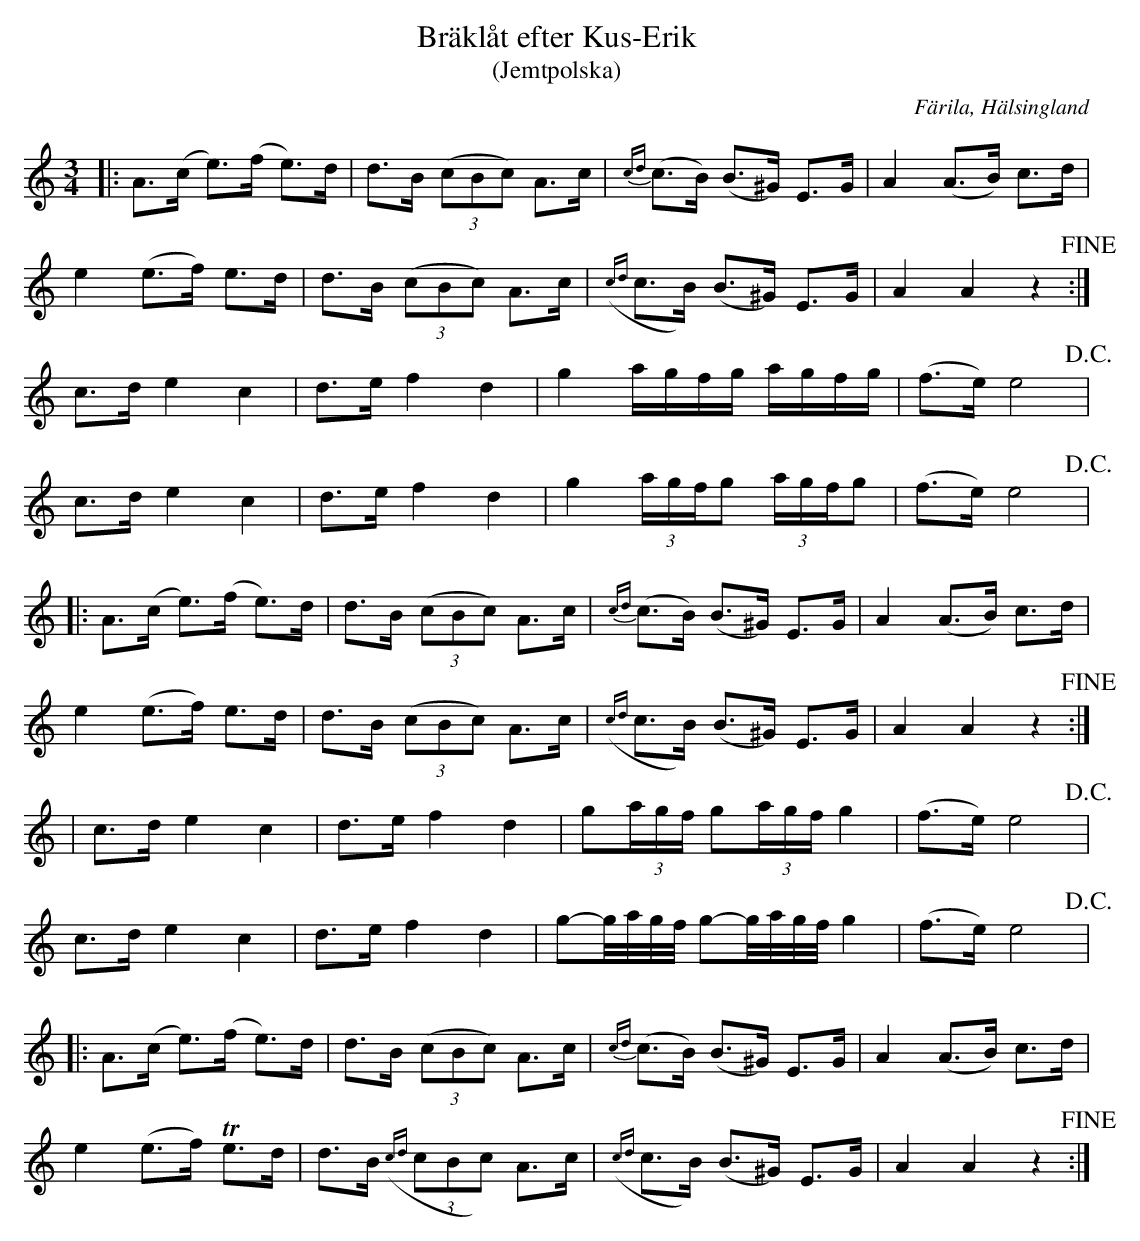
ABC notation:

X:1
T: Bräklåt efter Kus-Erik
T: (Jemtpolska)
O: Färila, Hälsingland
M: 3/4
L: 1/8
K: Am
|:A>(c e>)(f e)>d | d>B ((3cBc) A>c | {cd}(c>B) (B>^G)   E>G      | A2    (A>B) c>d  |
e2   (e>f) e>d  | d>B ((3cBc) A>c | ({cd}c>B)    (B>^G)   E>G      | A2    A2    z2  !fine! :|
K: C
c>d  e2    c2   | d>e f2      d2  | g2        a/g/f/g/ a/g/f/g/ | (f>e) e4 !D.C.!       |
c>d  e2    c2   | d>e f2      d2  | g2        (3a/g/f/g (3a/g/f/g | (f>e) e4 !D.C.!       |
|:A>(c e>)(f e)>d | d>B ((3cBc) A>c | {cd}(c>B) (B>^G)   E>G      | A2    (A>B) c>d  |
e2   (e>f) e>d  | d>B ((3cBc) A>c | ({cd}c>B)    (B>^G)   E>G      | A2    A2    z2  !fine! :|
K: C
|c>d  e2    c2   | d>e f2      d2  | g(3a/g/f/        g(3a/g/f/ g2 | (f>e) e4 !D.C.!       |
c>d  e2    c2   | d>e f2      d2  | g-g//a//g//f//        g-g//a//g//f// g2  | (f>e) e4 !D.C.!       |
|:A>(c e>)(f e)>d | d>B ((3cBc) A>c | {cd}(c>B) (B>^G)   E>G      | A2    (A>B) c>d  |
e2   (e>f) Te>d  | d>B ((3{cd}cBc) A>c | ({cd}c>B)    (B>^G)   E>G      | A2    A2    z2  !fine! :|
